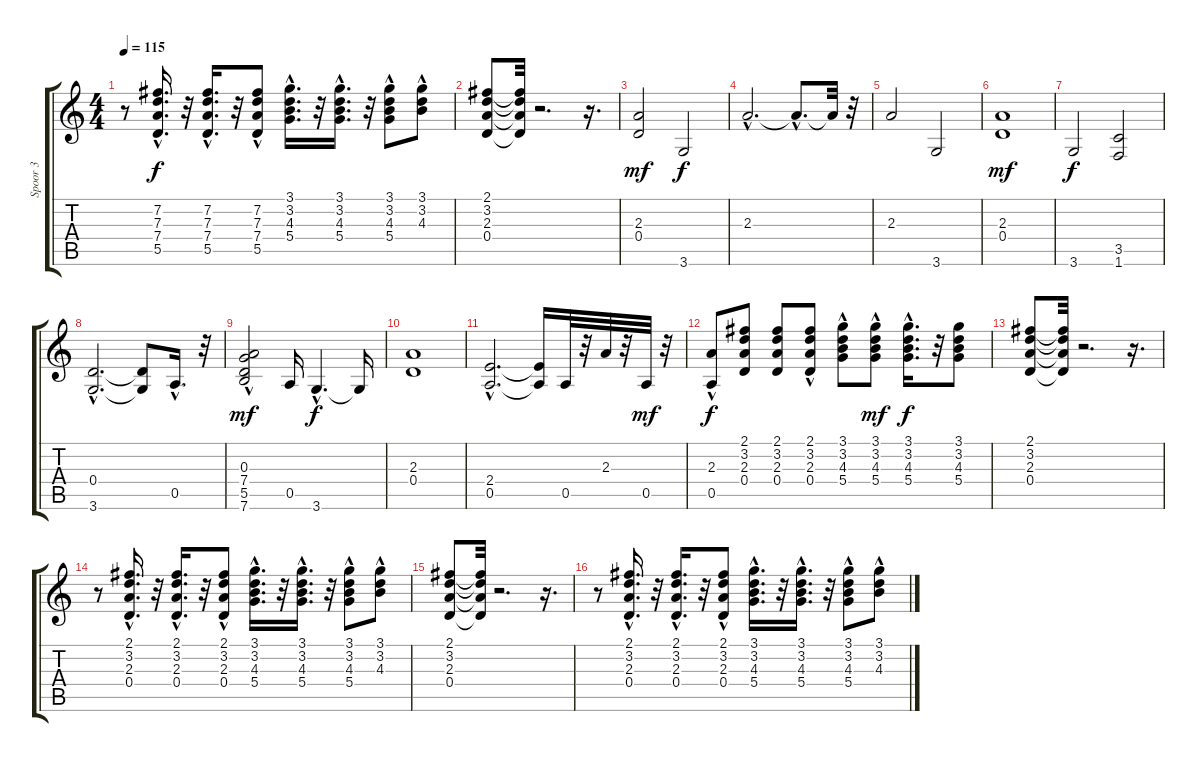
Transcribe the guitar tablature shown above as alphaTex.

\track ("Spoor 3" "Spoor 3") {instrument overdrivenguitar}
\staff {score tabs}
\tuning (E4 B3 G3 D3 A2 E2) {hide}
\ts (4 4)
\tempo 115
\clef g2
\ks c
r.8{dy f} (7.2{hac} 7.3{hac} 7.4{hac} 5.5{hac}).16{d} r.32 (7.2{hac} 7.3{hac} 7.4 5.5{hac}).16{d} r.32 (7.2 7.3{hac} 7.4 5.5).8 (3.1{hac} 3.2{hac} 4.3{hac} 5.4{hac}).16{d} r.32 (3.1{hac} 3.2{hac} 4.3{hac} 5.4{hac}).16{d} r.32 (3.1{hac} 3.2{hac} 4.3 5.4{hac}).8 (3.1 3.2{hac} 4.3).8 |
(2.1 3.2 2.3 0.4).8 (2.1{t} 3.2{t} 2.3{t} 0.4{t}).32 r.2{d} r.16{d} |
(2.3 0.4).2{dy mf} 3.6.2{dy f} |
2.3{hac}.2{d} 2.3{hac t}.8{d} 2.3{t}.32 r.32 |
2.3.2 3.6.2 |
(2.3 0.4).1{dy mf} |
3.6.2{dy f} (3.5 1.6).2 |
(0.4{hac} 3.6{hac}).2{d} (0.4{t} 3.6{t}).8 0.5{hac}.16{d} r.32 |
(0.3 7.4{hac} 5.5 7.6).2{dy mf} 0.5.16 3.6{hac}.4{d dy f} 3.6{t}.16 |
(2.3 0.4).1 |
(2.4{hac} 0.5{hac}).2{d} (2.4{t} 0.5{t}).16 0.5.32 r.32 2.3.32 r.32 0.5.32{dy mf} r.32 |
(2.3{hac} 0.5).8{dy f} (2.1 3.2 2.3 0.4).8 (2.1 3.2 2.3 0.4).8 (2.1 3.2 2.3{hac} 0.4).8 (3.1 3.2 4.3{hac} 5.4{hac}).8 (3.1 3.2{hac} 4.3{hac} 5.4{hac}).8{dy mf} (3.1{hac} 3.2{hac} 4.3{hac} 5.4{hac}).16{d dy f} r.32 (3.1 3.2 4.3 5.4).8 |
(2.1 3.2 2.3 0.4).8 (2.1{t} 3.2{t} 2.3{t} 0.4{t}).32 r.2{d} r.16{d} |
r.8 (2.1{hac} 3.2{hac} 2.3{hac} 0.4{hac}).16{d} r.32 (2.1{hac} 3.2{hac} 2.3 0.4{hac}).16{d} r.32 (2.1 3.2{hac} 2.3 0.4).8 (3.1{hac} 3.2{hac} 4.3{hac} 5.4{hac}).16{d} r.32 (3.1{hac} 3.2{hac} 4.3{hac} 5.4{hac}).16{d} r.32 (3.1{hac} 3.2{hac} 4.3 5.4{hac}).8 (3.1 3.2{hac} 4.3).8 |
(2.1 3.2 2.3 0.4).8 (2.1{t} 3.2{t} 2.3{t} 0.4{t}).32 r.2{d} r.16{d} |
r.8 (2.1{hac} 3.2{hac} 2.3{hac} 0.4{hac}).16{d} r.32 (2.1{hac} 3.2{hac} 2.3 0.4{hac}).16{d} r.32 (2.1 3.2{hac} 2.3 0.4).8 (3.1{hac} 3.2{hac} 4.3{hac} 5.4{hac}).16{d} r.32 (3.1{hac} 3.2{hac} 4.3{hac} 5.4{hac}).16{d} r.32 (3.1{hac} 3.2{hac} 4.3 5.4{hac}).8 (3.1 3.2{hac} 4.3).8
